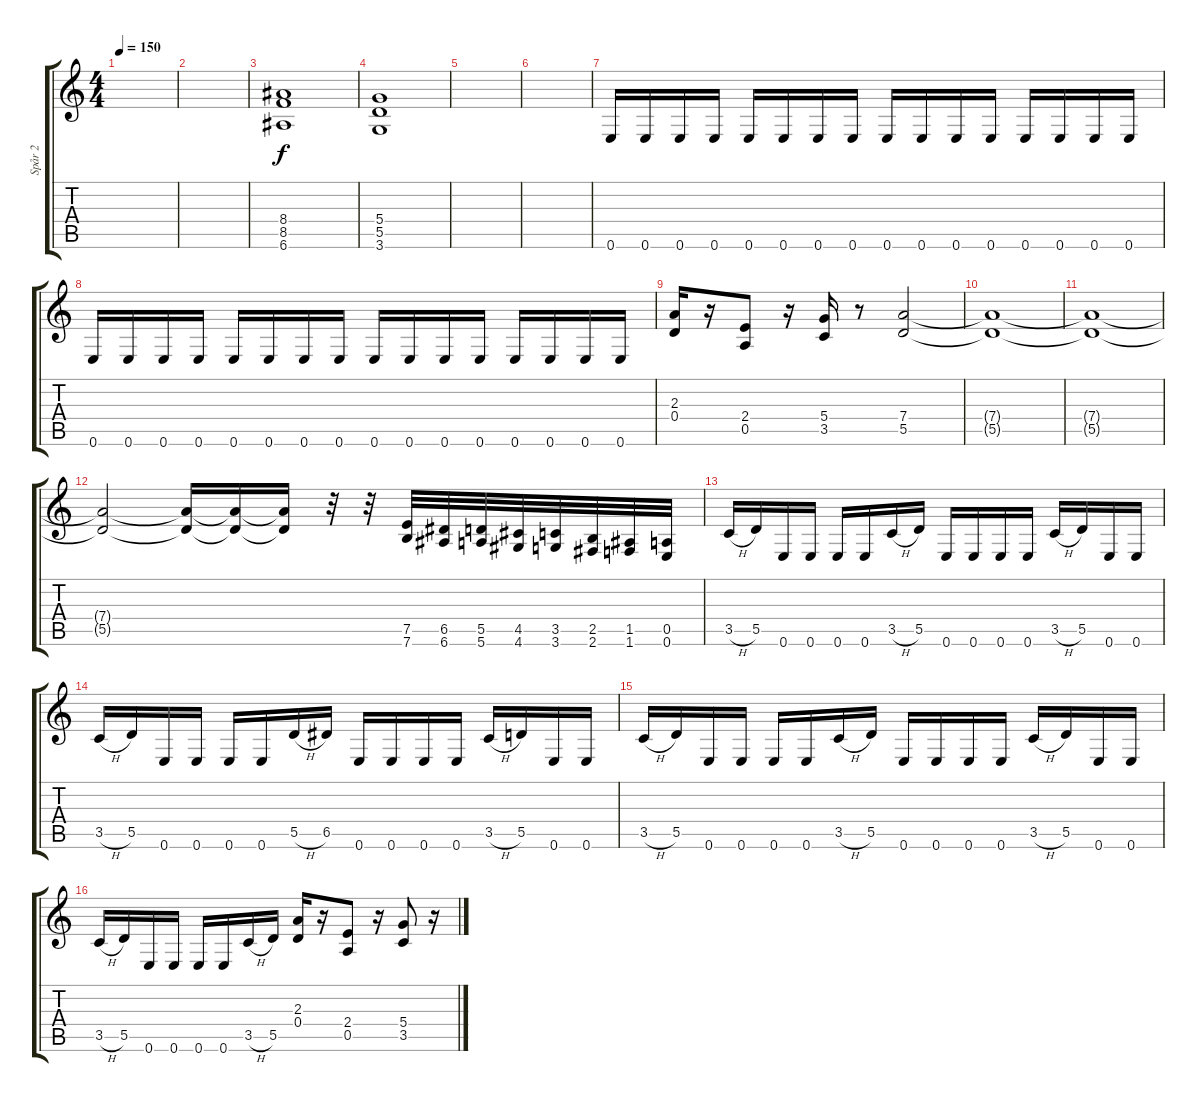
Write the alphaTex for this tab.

\track ("Spår 2" "Spår 2") {instrument distortionguitar}
\staff {score tabs}
\tuning (E4 B3 G3 D3 A2 E2) {hide}
\ts (4 4)
\tempo 150
\clef g2
\ks c
|
|
(8.4 8.5 6.6).1 |
(5.4 5.5 3.6).1 |
|
|
0.6.16 0.6.16 0.6.16 0.6.16 0.6.16 0.6.16 0.6.16 0.6.16 0.6.16 0.6.16 0.6.16 0.6.16 0.6.16 0.6.16 0.6.16 0.6.16 |
0.6.16 0.6.16 0.6.16 0.6.16 0.6.16 0.6.16 0.6.16 0.6.16 0.6.16 0.6.16 0.6.16 0.6.16 0.6.16 0.6.16 0.6.16 0.6.16 |
(2.3 0.4).16 r.16 (2.4 0.5).8 r.16 (5.4 3.5).16 r.8 (7.4 5.5).2 |
(7.4{t} 5.5{t}).1 |
(7.4{t} 5.5{t}).1 |
(7.4{t} 5.5{t}).2 (7.4{t} 5.5{t}).16 (7.4{t} 5.5{t}).16 (7.4{t} 5.5{t}).16 r.32 r.32 (7.5 7.6).32 (6.5 6.6).32 (5.5 5.6).32 (4.5 4.6).32 (3.5 3.6).32 (2.5 2.6).32 (1.5 1.6).32 (0.5 0.6).32 |
3.5{h}.16 5.5.16 0.6.16 0.6.16 0.6.16 0.6.16 3.5{h}.16 5.5.16 0.6.16 0.6.16 0.6.16 0.6.16 3.5{h}.16 5.5.16 0.6.16 0.6.16 |
3.5{h}.16 5.5.16 0.6.16 0.6.16 0.6.16 0.6.16 5.5{h}.16 6.5.16 0.6.16 0.6.16 0.6.16 0.6.16 3.5{h}.16 5.5.16 0.6.16 0.6.16 |
3.5{h}.16 5.5.16 0.6.16 0.6.16 0.6.16 0.6.16 3.5{h}.16 5.5.16 0.6.16 0.6.16 0.6.16 0.6.16 3.5{h}.16 5.5.16 0.6.16 0.6.16 |
3.5{h}.16 5.5.16 0.6.16 0.6.16 0.6.16 0.6.16 3.5{h}.16 5.5.16 (2.3 0.4).16 r.16 (2.4 0.5).8 r.16 (5.4 3.5).8 r.16
